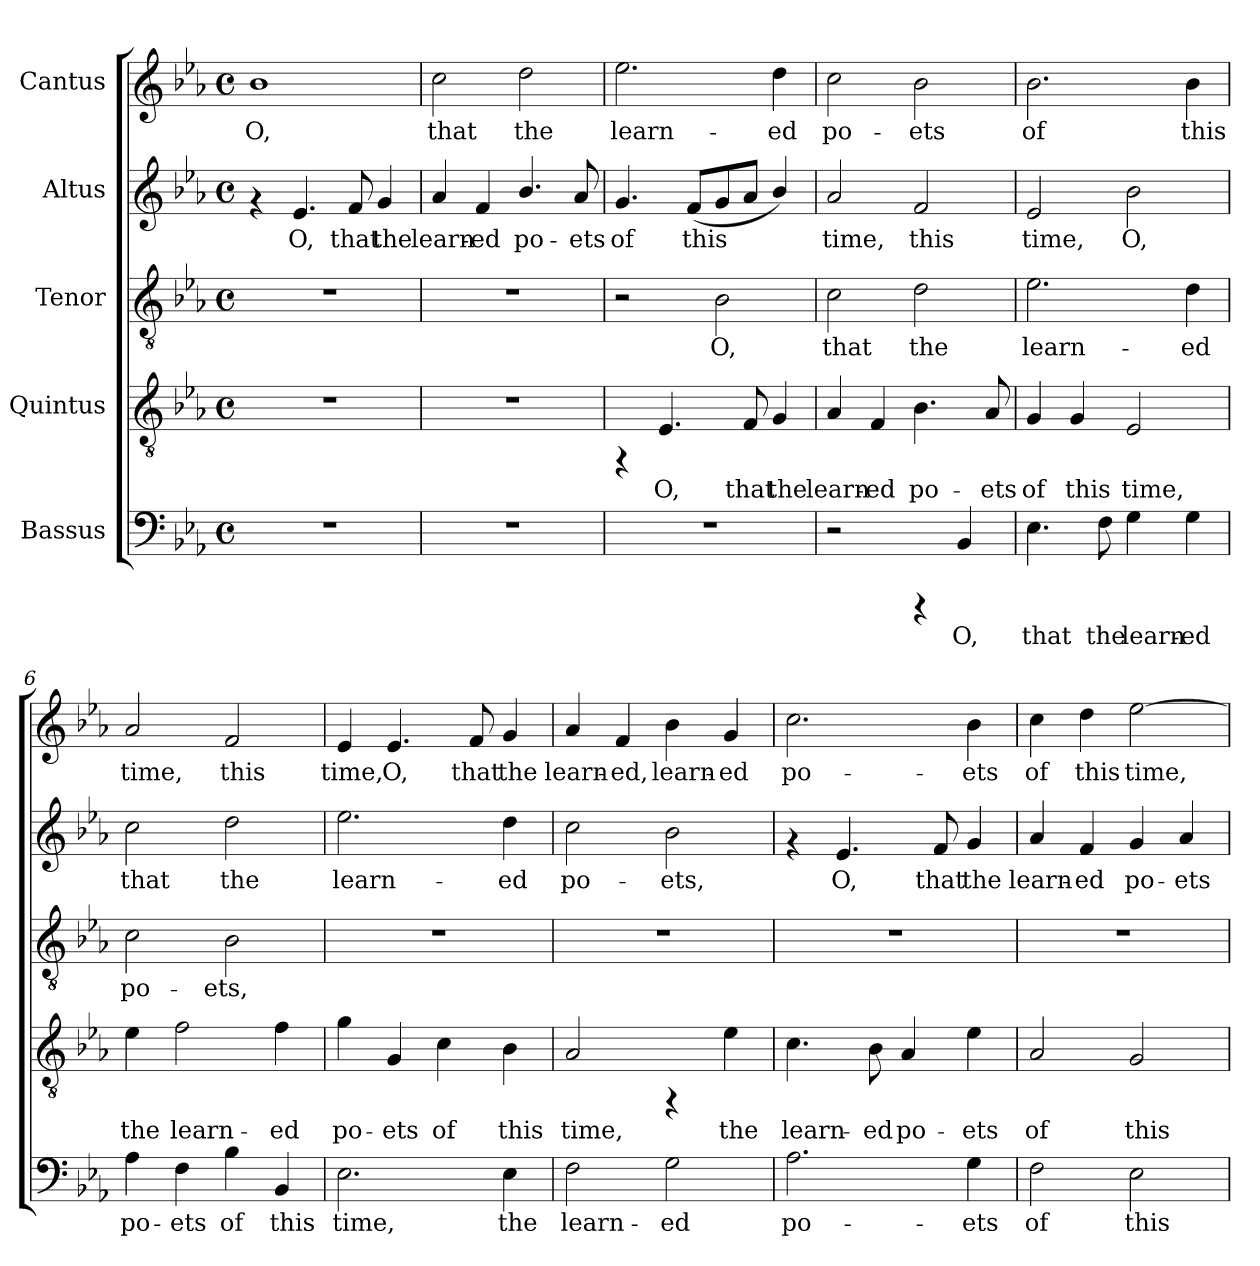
**kern	**text	**kern	**text	**kern	**text	**kern	**text	**kern	**text
*part5	*part5	*part4	*part4	*part3	*part3	*part2	*part2	*part1	*part1
*staff5	*staff5	*staff4	*staff4	*staff3	*staff3	*staff2	*staff2	*staff1	*staff1
*I"Bassus	*	*I"Quintus	*	*I"Tenor	*	*I"Altus	*	*I"Cantus	*
!!LO:PB:g=z
*stria5	*	*stria5	*	*stria5	*	*stria5	*	*stria5	*
*clefF4	*	*clefGv2	*	*clefGv2	*	*clefG2	*	*clefG2	*
*k[b-e-a-]	*	*k[b-e-a-]	*	*k[b-e-a-]	*	*k[b-e-a-]	*	*k[b-e-a-]	*
*E-:	*	*E-:	*	*E-:	*	*E-:	*	*E-:	*
*M4/4	*	*M4/4	*	*M4/4	*	*M4/4	*	*M4/4	*
*met(c)	*	*met(c)	*	*met(c)	*	*met(c)	*	*met(c)	*
=1	=1	=1	=1	=1	=1	=1	=1	=1	=1
!	!	!	!	!	!	!	!	!	!LO:LY:b:cj
1r	.	1r	.	1r	.	4rf	.	1b-	O,
!	!	!	!	!	!	!	!LO:LY:b:cj	!	!
.	.	.	.	.	.	4.e-/	O,	.	.
!	!	!	!	!	!	!	!LO:LY:b:cj	!	!
.	.	.	.	.	.	8f/	that	.	.
!	!	!	!	!	!	!	!LO:LY:b:cj	!	!
.	.	.	.	.	.	4g/	the	.	.
=2	=2	=2	=2	=2	=2	=2	=2	=2	=2
!	!	!	!	!	!	!	!LO:LY:b:cj	!	!LO:LY:b:cj
1r	.	1r	.	1r	.	4a-/	learn-	2cc\	that
!	!	!	!	!	!	!	!LO:LY:b:cj	!	!
.	.	.	.	.	.	4f/	-ed	.	.
!	!	!	!	!	!	!	!LO:LY:b:cj	!	!LO:LY:b:cj
.	.	.	.	.	.	4.b-/	po-	2dd\	the
!	!	!	!	!	!	!	!LO:LY:b:cj	!	!
.	.	.	.	.	.	8a-/	-ets	.	.
=3	=3	=3	=3	=3	=3	=3	=3	=3	=3
!	!	!	!	!	!	!	!LO:LY:b:cj	!	!LO:LY:b:cj
1r	.	4rFF	.	2r	.	4.g/	of	2.ee-\	learn-
!	!	!	!LO:LY:b:cj	!	!	!	!	!	!
.	.	4.E-/	O,	.	.	.	.	.	.
!	!	!	!	!	!	!	!LO:LY:b:cj	!	!
.	.	.	.	.	.	(<8f/L	this	.	.
!	!	!	!	!	!LO:LY:b:cj	!	!LO:LY:b:cj	!	!
.	.	.	.	2B-\	O,	8g/	.	.	.
!	!	!	!LO:LY:b:cj	!	!	!	!LO:LY:b:cj	!	!
.	.	8F/	that	.	.	8a-/J	.	.	.
!	!	!	!LO:LY:b:cj	!	!	!	!LO:LY:b:cj	!	!LO:LY:b:cj
.	.	4G/	the	.	.	4b-/)	.	4dd\	-ed
=4	=4	=4	=4	=4	=4	=4	=4	=4	=4
!	!	!	!LO:LY:b:cj	!	!LO:LY:b:cj	!	!LO:LY:b:cj	!	!LO:LY:b:cj
2r	.	4A-/	learn-	2c\	that	2a-/	time,	2cc\	po-
!	!	!	!LO:LY:b:cj	!	!	!	!	!	!
.	.	4F/	-ed	.	.	.	.	.	.
!	!	!	!LO:LY:b:cj	!	!LO:LY:b:cj	!	!LO:LY:b:cj	!	!LO:LY:b:cj
4rCCC	.	4.B-\	po-	2d\	the	2f/	this	2b-\	-ets
!	!LO:LY:b:cj	!	!	!	!	!	!	!	!
4BB-/	O,	.	.	.	.	.	.	.	.
!	!	!	!LO:LY:b:cj	!	!	!	!	!	!
.	.	8A-/	-ets	.	.	.	.	.	.
=5	=5	=5	=5	=5	=5	=5	=5	=5	=5
!	!LO:LY:b:cj	!	!LO:LY:b:cj	!	!LO:LY:b:cj	!	!LO:LY:b:cj	!	!LO:LY:b:cj
4.E-\	that	4G/	of	2.e-\	learn-	2e-/	time,	2.b-\	of
!	!	!	!LO:LY:b:cj	!	!	!	!	!	!
.	.	4G/	this	.	.	.	.	.	.
!	!LO:LY:b:cj	!	!	!	!	!	!	!	!
8F\	the	.	.	.	.	.	.	.	.
!	!LO:LY:b:cj	!	!LO:LY:b:cj	!	!	!	!LO:LY:b:cj	!	!
4G\	learn-	2E-/	time,	.	.	2b-\	O,	.	.
!	!LO:LY:b:cj	!	!	!	!LO:LY:b:cj	!	!	!	!LO:LY:b:cj
4G\	-ed	.	.	4d\	-ed	.	.	4b-\	this
!!LO:LB:g=z
=6	=6	=6	=6	=6	=6	=6	=6	=6	=6
!	!LO:LY:b:cj	!	!LO:LY:b:cj	!	!LO:LY:b:cj	!	!LO:LY:b:cj	!	!LO:LY:b:cj
4A-\	po-	4e-\	the	2c\	po-	2cc\	that	2a-/	time,
!	!LO:LY:b:cj	!	!LO:LY:b:cj	!	!	!	!	!	!
4F\	-ets	2f\	learn-	.	.	.	.	.	.
!	!LO:LY:b:cj	!	!	!	!LO:LY:b:cj	!	!LO:LY:b:cj	!	!LO:LY:b:cj
4B-\	of	.	.	2B-\	-ets,	2dd\	the	2f/	this
!	!LO:LY:b:cj	!	!LO:LY:b:cj	!	!	!	!	!	!
4BB-/	this	4f\	-ed	.	.	.	.	.	.
=7	=7	=7	=7	=7	=7	=7	=7	=7	=7
!	!LO:LY:b:cj	!	!LO:LY:b:cj	!	!	!	!LO:LY:b:cj	!	!LO:LY:b:cj
2.E-\	time,	4g\	po-	1r	.	2.ee-\	learn-	4e-/	time,
!	!	!	!LO:LY:b:cj	!	!	!	!	!	!LO:LY:b:cj
.	.	4G/	-ets	.	.	.	.	4.e-/	O,
!	!	!	!LO:LY:b:cj	!	!	!	!	!	!
.	.	4c\	of	.	.	.	.	.	.
!	!	!	!	!	!	!	!	!	!LO:LY:b:cj
.	.	.	.	.	.	.	.	8f/	that
!	!LO:LY:b:cj	!	!LO:LY:b:cj	!	!	!	!LO:LY:b:cj	!	!LO:LY:b:cj
4E-\	the	4B-\	this	.	.	4dd\	-ed	4g/	the
=8	=8	=8	=8	=8	=8	=8	=8	=8	=8
!	!LO:LY:b:cj	!	!LO:LY:b:cj	!	!	!	!LO:LY:b:cj	!	!LO:LY:b:cj
2F\	learn-	2A-/	time,	1r	.	2cc\	po-	4a-/	learn-
!	!	!	!	!	!	!	!	!	!LO:LY:b:cj
.	.	.	.	.	.	.	.	4f/	-ed,
!	!LO:LY:b:cj	!	!	!	!	!	!LO:LY:b:cj	!	!LO:LY:b:cj
2G\	-ed	4rFF	.	.	.	2b-\	-ets,	4b-\	learn-
!	!	!	!LO:LY:b:cj	!	!	!	!	!	!LO:LY:b:cj
.	.	4e-\	the	.	.	.	.	4g/	-ed
=9	=9	=9	=9	=9	=9	=9	=9	=9	=9
!	!LO:LY:b:cj	!	!LO:LY:b:cj	!	!	!	!	!	!LO:LY:b:cj
2.A-\	po-	4.c\	learn-	1r	.	4rf	.	2.cc\	po-
!	!	!	!	!	!	!	!LO:LY:b:cj	!	!
.	.	.	.	.	.	4.e-/	O,	.	.
!	!	!	!LO:LY:b:cj	!	!	!	!	!	!
.	.	8B-\	-ed	.	.	.	.	.	.
!	!	!	!LO:LY:b:cj	!	!	!	!	!	!
.	.	4A-/	po-	.	.	.	.	.	.
!	!	!	!	!	!	!	!LO:LY:b:cj	!	!
.	.	.	.	.	.	8f/	that	.	.
!	!LO:LY:b:cj	!	!LO:LY:b:cj	!	!	!	!LO:LY:b:cj	!	!LO:LY:b:cj
4G\	-ets	4e-\	-ets	.	.	4g/	the	4b-\	-ets
=10	=10	=10	=10	=10	=10	=10	=10	=10	=10
!	!LO:LY:b:cj	!	!LO:LY:b:cj	!	!	!	!LO:LY:b:cj	!	!LO:LY:b:cj
2F\	of	2A-/	of	1r	.	4a-/	learn-	4cc\	of
!	!	!	!	!	!	!	!LO:LY:b:cj	!	!LO:LY:b:cj
.	.	.	.	.	.	4f/	-ed	4dd\	this
!	!LO:LY:b:cj	!	!LO:LY:b:cj	!	!	!	!LO:LY:b:cj	!	!LO:LY:b:cj
2E-\	this	2G/	this	.	.	4g/	po-	[<2ee-\	time,
!	!	!	!	!	!	!	!LO:LY:b:cj	!	!
.	.	.	.	.	.	4a-/	-ets	.	.
=	=	=	=	=	=	=	=	=	=
*-	*-	*-	*-	*-	*-	*-	*-	*-	*-
